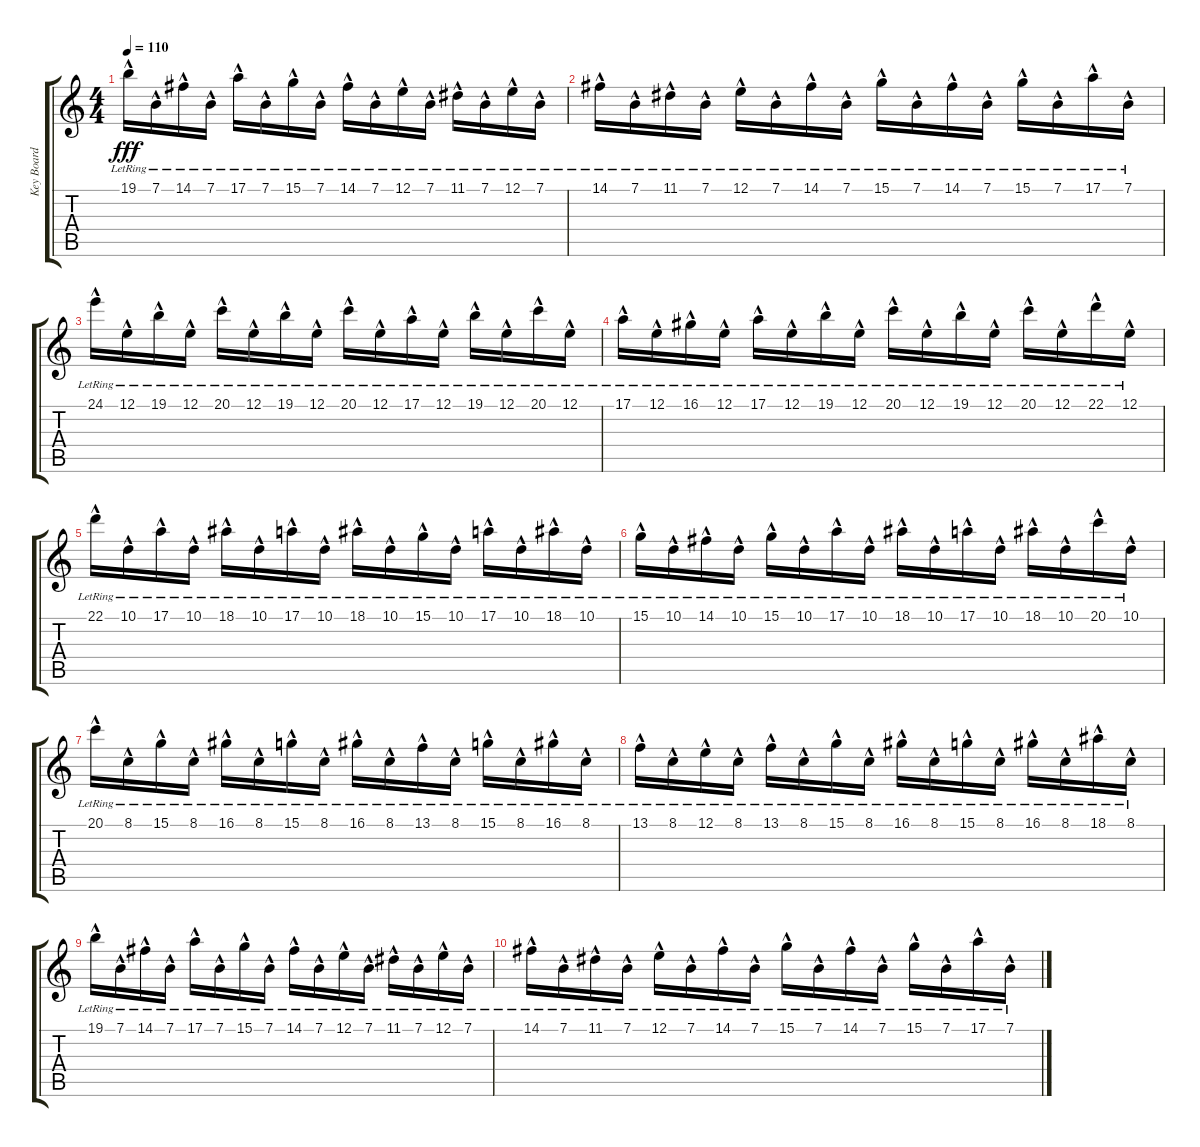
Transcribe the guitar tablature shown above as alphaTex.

\track ("Key Board" "Key Board") {instrument musicbox}
\staff {score tabs}
\tuning (E4 B3 G3 D3 A2 E2) {hide}
\ts (4 4)
\tempo 110
\clef g2
\ks c
19.1{hac lr}.16{dy fff} 7.1{hac lr}.16 14.1{hac lr}.16 7.1{hac lr}.16 17.1{hac lr}.16 7.1{hac lr}.16 15.1{hac lr}.16 7.1{hac lr}.16 14.1{hac lr}.16 7.1{hac lr}.16 12.1{hac lr}.16 7.1{hac lr}.16 11.1{hac lr}.16 7.1{hac lr}.16 12.1{hac lr}.16 7.1{hac lr}.16 |
14.1{hac lr}.16 7.1{hac lr}.16 11.1{hac lr}.16 7.1{hac lr}.16 12.1{hac lr}.16 7.1{hac lr}.16 14.1{hac lr}.16 7.1{hac lr}.16 15.1{hac lr}.16 7.1{hac lr}.16 14.1{hac lr}.16 7.1{hac lr}.16 15.1{hac lr}.16 7.1{hac lr}.16 17.1{hac lr}.16 7.1{hac lr}.16 |
24.1{hac lr}.16 12.1{hac lr}.16 19.1{hac lr}.16 12.1{hac lr}.16 20.1{hac lr}.16 12.1{hac lr}.16 19.1{hac lr}.16 12.1{hac lr}.16 20.1{hac lr}.16 12.1{hac lr}.16 17.1{hac lr}.16 12.1{hac lr}.16 19.1{hac lr}.16 12.1{hac lr}.16 20.1{hac lr}.16 12.1{hac lr}.16 |
17.1{hac lr}.16 12.1{hac lr}.16 16.1{hac lr}.16 12.1{hac lr}.16 17.1{hac lr}.16 12.1{hac lr}.16 19.1{hac lr}.16 12.1{hac lr}.16 20.1{hac lr}.16 12.1{hac lr}.16 19.1{hac lr}.16 12.1{hac lr}.16 20.1{hac lr}.16 12.1{hac lr}.16 22.1{hac lr}.16 12.1{hac lr}.16 |
22.1{hac lr}.16 10.1{hac lr}.16 17.1{hac lr}.16 10.1{hac lr}.16 18.1{hac lr}.16 10.1{hac lr}.16 17.1{hac lr}.16 10.1{hac lr}.16 18.1{hac lr}.16 10.1{hac lr}.16 15.1{hac lr}.16 10.1{hac lr}.16 17.1{hac lr}.16 10.1{hac lr}.16 18.1{hac lr}.16 10.1{hac lr}.16 |
15.1{hac lr}.16 10.1{hac lr}.16 14.1{hac lr}.16 10.1{hac lr}.16 15.1{hac lr}.16 10.1{hac lr}.16 17.1{hac lr}.16 10.1{hac lr}.16 18.1{hac lr}.16 10.1{hac lr}.16 17.1{hac lr}.16 10.1{hac lr}.16 18.1{hac lr}.16 10.1{hac lr}.16 20.1{hac lr}.16 10.1{hac lr}.16 |
20.1{hac lr}.16 8.1{hac lr}.16 15.1{hac lr}.16 8.1{hac lr}.16 16.1{hac lr}.16 8.1{hac lr}.16 15.1{hac lr}.16 8.1{hac lr}.16 16.1{hac lr}.16 8.1{hac lr}.16 13.1{hac lr}.16 8.1{hac lr}.16 15.1{hac lr}.16 8.1{hac lr}.16 16.1{hac lr}.16 8.1{hac lr}.16 |
13.1{hac lr}.16 8.1{hac lr}.16 12.1{hac lr}.16 8.1{hac lr}.16 13.1{hac lr}.16 8.1{hac lr}.16 15.1{hac lr}.16 8.1{hac lr}.16 16.1{hac lr}.16 8.1{hac lr}.16 15.1{hac lr}.16 8.1{hac lr}.16 16.1{hac lr}.16 8.1{hac lr}.16 18.1{hac lr}.16 8.1{hac lr}.16 |
19.1{hac lr}.16 7.1{hac lr}.16 14.1{hac lr}.16 7.1{hac lr}.16 17.1{hac lr}.16 7.1{hac lr}.16 15.1{hac lr}.16 7.1{hac lr}.16 14.1{hac lr}.16 7.1{hac lr}.16 12.1{hac lr}.16 7.1{hac lr}.16 11.1{hac lr}.16 7.1{hac lr}.16 12.1{hac lr}.16 7.1{hac lr}.16 |
14.1{hac lr}.16{txt ""} 7.1{hac lr}.16 11.1{hac lr}.16 7.1{hac lr}.16 12.1{hac lr}.16 7.1{hac lr}.16 14.1{hac lr}.16 7.1{hac lr}.16 15.1{hac lr}.16 7.1{hac lr}.16 14.1{hac lr}.16 7.1{hac lr}.16 15.1{hac lr}.16 7.1{hac lr}.16 17.1{hac lr}.16 7.1{hac lr}.16
